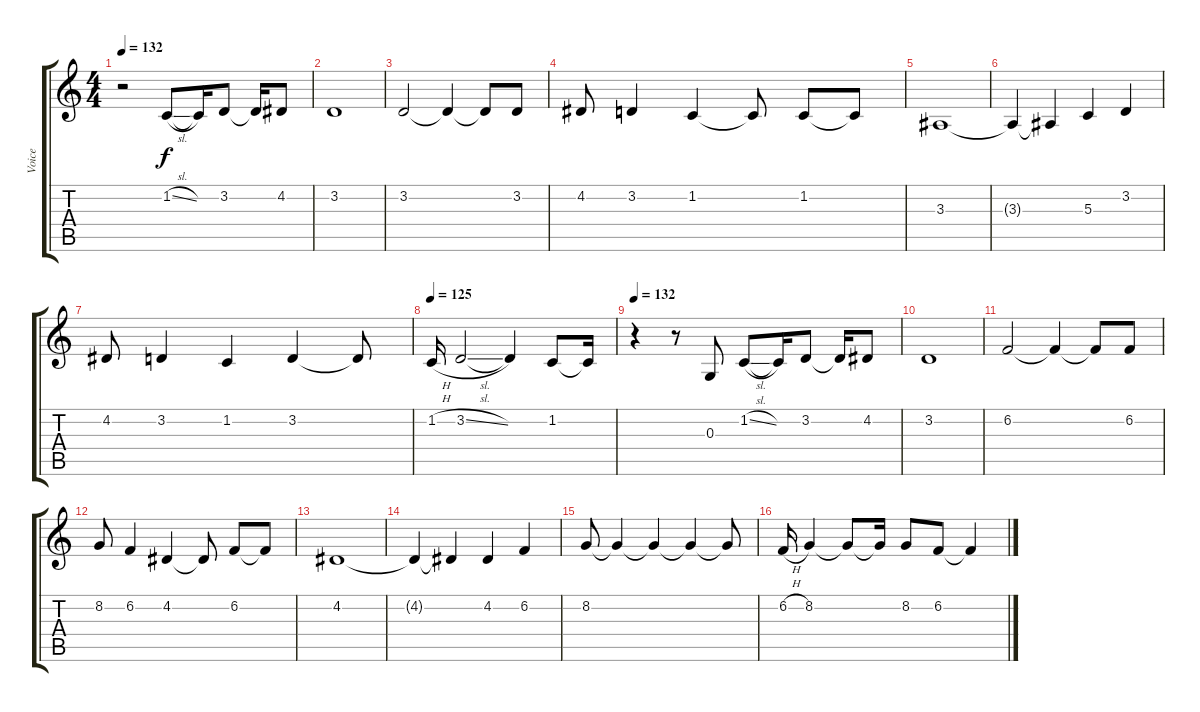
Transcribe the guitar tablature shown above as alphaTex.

\track ("Voice" "Voice") {instrument altosax}
\staff {score tabs}
\tuning (E4 B3 G3 D3 A2 E2) {hide}
\ts (4 4)
\tempo 132
\clef g2
\ks c
r.2{dy f volume 8 instrument lead1square} 1.2{sl}.8 1.2{t}.16 3.2.8 3.2{t}.16 4.2.8 |
3.2.1{volume 5} |
3.2.2{volume 9} 3.2{t}.4 3.2{t}.8 3.2.8 |
4.2.8 3.2.4 1.2.4 1.2{t}.8 1.2.8 1.2{t}.8 |
3.3.1{volume 6} |
3.3{t}.4 3.3{t}.4 5.3.4{volume 8} 3.2.4 |
4.2.8 3.2.4 1.2.4 3.2.4 3.2{t}.8 |
\tempo 125
1.2{h}.16 3.2{sl}.2 3.2{t}.4 1.2.8 1.2{t}.16 |
\tempo 132
r.4{volume 8 instrument lead1square} r.8 0.3.8 1.2{sl}.8 1.2{t}.16 3.2.8 3.2{t}.16 4.2.8 |
3.2.1{volume 5} |
6.2.2{volume 9} 6.2{t}.4 6.2{t}.8 6.2.8 |
8.2.8 6.2.4 4.2.4 4.2{t}.8 6.2.8 6.2{t}.8 |
4.2.1{volume 6} |
4.2{t}.4 4.2{t}.4 4.2.4{volume 9} 6.2.4 |
8.2.8 8.2{t}.4 8.2{t}.4 8.2{t}.4 8.2{t}.8 |
6.2{h}.16 8.2.4 8.2{t}.8 8.2{t}.16 8.2.8 6.2.8 6.2{t}.4
